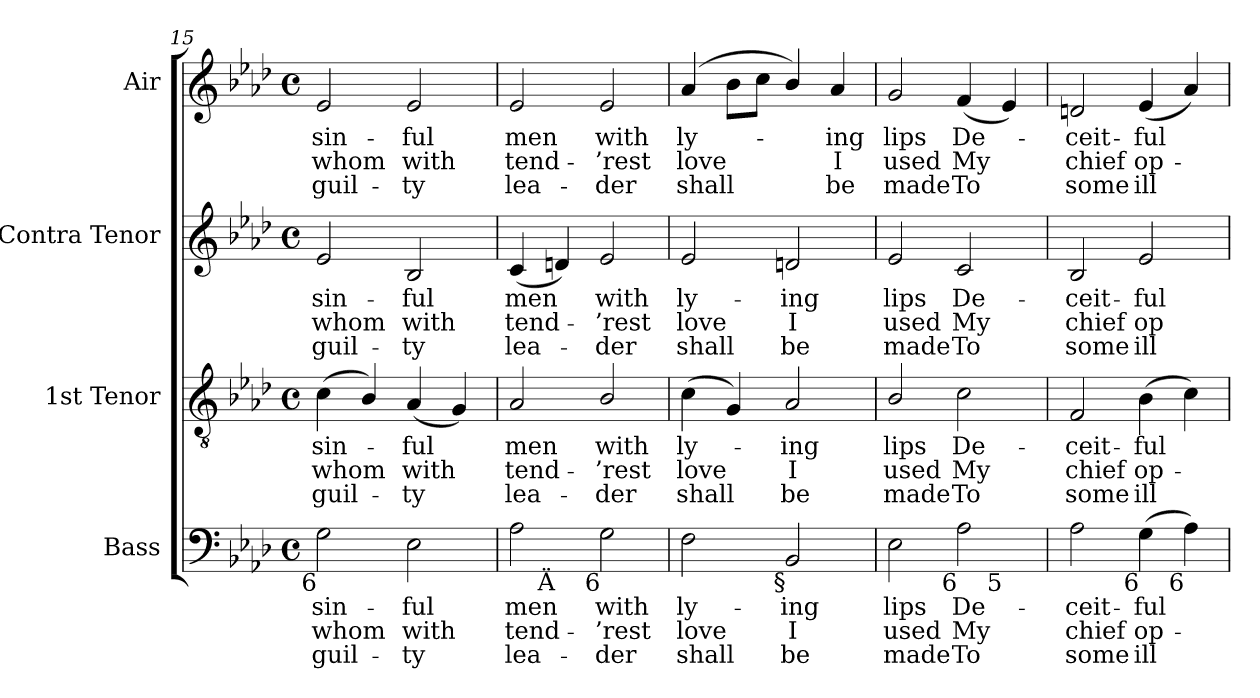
**kern	**text	**text	**text	**kern	**text	**text	**text	**kern	**text	**text	**text	**kern	**text	**text	**text
*part4	*part4	*part4	*part4	*part3	*part3	*part3	*part3	*part2	*part2	*part2	*part2	*part1	*part1	*part1	*part1
*staff4	*staff4	*staff4	*staff4	*staff3	*staff3	*staff3	*staff3	*staff2	*staff2	*staff2	*staff2	*staff1	*staff1	*staff1	*staff1
*I"Bass	*	*	*	*I"1st  Tenor	*	*	*	*I"Contra Tenor	*	*	*	*I"Air	*	*	*
*I'B.	*	*	*	*I'T 1.	*	*	*	*I'Ct.	*	*	*	*I'Air	*	*	*
!!LO:PB:g=z
*clefF4	*	*	*	*clefGv2	*	*	*	*clefG2	*	*	*	*clefG2	*	*	*
*	*	*	*	*ITrd7c12	*	*	*	*	*	*	*	*	*	*	*
*k[b-e-a-d-]	*	*	*	*k[b-e-a-d-]	*	*	*	*k[b-e-a-d-]	*	*	*	*k[b-e-a-d-]	*	*	*
*f:	*	*	*	*f:	*	*	*	*f:	*	*	*	*f:	*	*	*
*M4/4	*	*	*	*M4/4	*	*	*	*M4/4	*	*	*	*M4/4	*	*	*
*met(c)	*	*	*	*met(c)	*	*	*	*met(c)	*	*	*	*met(c)	*	*	*
=15	=15	=15	=15	=15	=15	=15	=15	=15	=15	=15	=15	=15	=15	=15	=15
!	!LO:LY:b:color=#000000	!LO:LY:b:color=#000000	!LO:LY:b:color=#000000	!	!	!	!	!	!	!	!	!	!	!	!
!	!	!	!	!	!LO:LY:b:color=#000000	!LO:LY:b:color=#000000	!LO:LY:b:color=#000000	!	!	!	!	!	!	!	!
!	!	!	!	!	!	!	!	!	!LO:LY:b:color=#000000	!LO:LY:b:color=#000000	!LO:LY:b:color=#000000	!	!	!	!
!LO:TX:b:rj:t=6	!	!	!	!	!	!	!	!	!	!	!	!	!	!	!
!	!	!	!	!	!	!	!	!	!	!	!	!	!LO:LY:b:color=#000000	!LO:LY:b:color=#000000	!LO:LY:b:color=#000000
2Gi\	sin-	whom	guil-	(4Ci\	sin-	whom	guil-	2e-i/	sin-	whom	guil-	2e-i/	sin-	whom	guil-
.	.	.	.	4BB-i/)	.	.	.	.	.	.	.	.	.	.	.
!	!LO:LY:b:color=#000000	!LO:LY:b:color=#000000	!LO:LY:b:color=#000000	!	!	!	!	!	!	!	!	!	!	!	!
!	!	!	!	!	!LO:LY:b:color=#000000	!LO:LY:b:color=#000000	!LO:LY:b:color=#000000	!	!	!	!	!	!	!	!
!	!	!	!	!	!	!	!	!	!LO:LY:b:color=#000000	!LO:LY:b:color=#000000	!LO:LY:b:color=#000000	!	!	!	!
!	!	!	!	!	!	!	!	!	!	!	!	!	!LO:LY:b:color=#000000	!LO:LY:b:color=#000000	!LO:LY:b:color=#000000
2E-i\	-ful	with	-ty	(4AA-i/	-ful	with	-ty	2B-i/	-ful	with	-ty	2e-i/	-ful	with	-ty
.	.	.	.	4GGi/)	.	.	.	.	.	.	.	.	.	.	.
=16	=16	=16	=16	=16	=16	=16	=16	=16	=16	=16	=16	=16	=16	=16	=16
!	!LO:LY:b:color=#000000	!LO:LY:b:color=#000000	!LO:LY:b:color=#000000	!	!	!	!	!	!	!	!	!	!	!	!
!	!	!	!	!	!LO:LY:b:color=#000000	!LO:LY:b:color=#000000	!LO:LY:b:color=#000000	!	!	!	!	!	!	!	!
!	!	!	!	!	!	!	!	!	!LO:LY:b:color=#000000	!LO:LY:b:color=#000000	!LO:LY:b:color=#000000	!	!	!	!
!LO:TX:b:rj:t=3	!	!	!	!	!	!	!	!	!	!	!	!	!	!	!
!	!	!	!	!	!	!	!	!	!	!	!	!	!LO:LY:b:color=#000000	!LO:LY:b:color=#000000	!LO:LY:b:color=#000000
*^	*	*	*	*	*	*	*	*	*	*	*	*	*	*	*
2A-i\	4ryy	men	tend-	lea-	2AA-i/	men	tend-	lea-	(4ci/	men	tend-	lea-	2e-i/	men	tend-	lea-
!	!LO:TX:b:rj:t=Ä	!	!	!	!	!	!	!	!	!	!	!	!	!	!	!
.	2.ryy	.	.	.	.	.	.	.	4dni/)	.	.	.	.	.	.	.
!	!	!LO:LY:b:color=#000000	!LO:LY:b:color=#000000	!LO:LY:b:color=#000000	!	!	!	!	!	!	!	!	!	!	!	!
!	!	!	!	!	!	!LO:LY:b:color=#000000	!LO:LY:b:color=#000000	!LO:LY:b:color=#000000	!	!	!	!	!	!	!	!
!	!	!	!	!	!	!	!	!	!	!LO:LY:b:color=#000000	!LO:LY:b:color=#000000	!LO:LY:b:color=#000000	!	!	!	!
!LO:TX:b:rj:t=6	!	!	!	!	!	!	!	!	!	!	!	!	!	!	!	!
!	!	!	!	!	!	!	!	!	!	!	!	!	!	!LO:LY:b:color=#000000	!LO:LY:b:color=#000000	!LO:LY:b:color=#000000
2Gi\	.	with	-’rest	-der	2BB-i/	with	-’rest	-der	2e-i/	with	-’rest	-der	2e-i/	with	-’rest	-der
*v	*v	*	*	*	*	*	*	*	*	*	*	*	*	*	*	*
=17	=17	=17	=17	=17	=17	=17	=17	=17	=17	=17	=17	=17	=17	=17	=17
*^	*	*	*	*	*	*	*	*	*	*	*	*	*	*	*
!	!	!LO:LY:b:color=#000000	!LO:LY:b:color=#000000	!LO:LY:b:color=#000000	!	!	!	!	!	!	!	!	!	!	!	!
*v	*v	*	*	*	*	*	*	*	*	*	*	*	*	*	*	*
*^	*	*	*	*	*	*	*	*	*	*	*	*	*	*	*
!	!	!	!	!	!	!LO:LY:b:color=#000000	!LO:LY:b:color=#000000	!LO:LY:b:color=#000000	!	!	!	!	!	!	!	!
*v	*v	*	*	*	*	*	*	*	*	*	*	*	*	*	*	*
*^	*	*	*	*	*	*	*	*	*	*	*	*	*	*	*
!	!	!	!	!	!	!	!	!	!	!LO:LY:b:color=#000000	!LO:LY:b:color=#000000	!LO:LY:b:color=#000000	!	!	!	!
*v	*v	*	*	*	*	*	*	*	*	*	*	*	*	*	*	*
*^	*	*	*	*	*	*	*	*	*	*	*	*	*	*	*
!LO:TX:b:rj:t=7	!	!	!	!	!	!	!	!	!	!	!	!	!	!	!	!
!	!	!	!	!	!	!	!	!	!	!	!	!	!	!LO:LY:b:color=#000000	!LO:LY:b:color=#000000	!LO:LY:b:color=#000000
*v	*v	*	*	*	*	*	*	*	*	*	*	*	*	*	*	*
2Fi\	ly-	love	shall	(4Ci\	ly-	love	shall	2e-i/	ly-	love	shall	(4a-i/	ly-	love	shall
.	.	.	.	4GGi/)	.	.	.	.	.	.	.	8b-i\L	.	.	.
.	.	.	.	.	.	.	.	.	.	.	.	8cci\J	.	.	.
!	!LO:LY:b:color=#000000	!LO:LY:b:color=#000000	!LO:LY:b:color=#000000	!	!	!	!	!	!	!	!	!	!	!	!
!	!	!	!	!	!LO:LY:b:color=#000000	!LO:LY:b:color=#000000	!LO:LY:b:color=#000000	!	!	!	!	!	!	!	!
!LO:TX:b:rj:t=§	!	!	!	!	!	!	!	!	!	!	!	!	!	!	!
!	!	!	!	!	!	!	!	!	!LO:LY:b:color=#000000	!LO:LY:b:color=#000000	!LO:LY:b:color=#000000	!	!	!	!
2BB-i/	-ing	I	be	2AA-i/	-ing	I	be	2dni/	-ing	I	be	4b-i/)	.	.	.
!	!	!	!	!	!	!	!	!	!	!	!	!	!LO:LY:b:color=#000000	!LO:LY:b:color=#000000	!LO:LY:b:color=#000000
.	.	.	.	.	.	.	.	.	.	.	.	4a-i/	-ing	I	be
=18	=18	=18	=18	=18	=18	=18	=18	=18	=18	=18	=18	=18	=18	=18	=18
!	!LO:LY:b:color=#000000	!LO:LY:b:color=#000000	!LO:LY:b:color=#000000	!	!	!	!	!	!	!	!	!	!	!	!
!	!	!	!	!	!LO:LY:b:color=#000000	!LO:LY:b:color=#000000	!LO:LY:b:color=#000000	!	!	!	!	!	!	!	!
!	!	!	!	!	!	!	!	!	!LO:LY:b:color=#000000	!LO:LY:b:color=#000000	!LO:LY:b:color=#000000	!	!	!	!
!	!	!	!	!	!	!	!	!	!	!	!	!	!LO:LY:b:color=#000000	!LO:LY:b:color=#000000	!LO:LY:b:color=#000000
*^	*	*	*	*	*	*	*	*	*	*	*	*	*	*	*
2E-i\	2.ryy	lips	used	made	2BB-i/	lips	used	made	2e-i/	lips	used	made	2gi/	lips	used	made
!	!	!LO:LY:b:color=#000000	!LO:LY:b:color=#000000	!LO:LY:b:color=#000000	!	!	!	!	!	!	!	!	!	!	!	!
!	!	!	!	!	!	!LO:LY:b:color=#000000	!LO:LY:b:color=#000000	!LO:LY:b:color=#000000	!	!	!	!	!	!	!	!
!	!	!	!	!	!	!	!	!	!	!LO:LY:b:color=#000000	!LO:LY:b:color=#000000	!LO:LY:b:color=#000000	!	!	!	!
!LO:TX:b:rj:t=6	!	!	!	!	!	!	!	!	!	!	!	!	!	!	!	!
!	!	!	!	!	!	!	!	!	!	!	!	!	!	!LO:LY:b:color=#000000	!LO:LY:b:color=#000000	!LO:LY:b:color=#000000
2A-i\	.	De-	My	To	2Ci\	De-	My	To	2ci/	De-	My	To	(4fi/	De-	My	To
!	!LO:TX:b:rj:t=5	!	!	!	!	!	!	!	!	!	!	!	!	!	!	!
.	4ryy	.	.	.	.	.	.	.	.	.	.	.	4e-i/)	.	.	.
*v	*v	*	*	*	*	*	*	*	*	*	*	*	*	*	*	*
=19	=19	=19	=19	=19	=19	=19	=19	=19	=19	=19	=19	=19	=19	=19	=19
*^	*	*	*	*	*	*	*	*	*	*	*	*	*	*	*
!	!	!LO:LY:b:color=#000000	!LO:LY:b:color=#000000	!LO:LY:b:color=#000000	!	!	!	!	!	!	!	!	!	!	!	!
*v	*v	*	*	*	*	*	*	*	*	*	*	*	*	*	*	*
*^	*	*	*	*	*	*	*	*	*	*	*	*	*	*	*
!	!	!	!	!	!	!LO:LY:b:color=#000000	!LO:LY:b:color=#000000	!LO:LY:b:color=#000000	!	!	!	!	!	!	!	!
*v	*v	*	*	*	*	*	*	*	*	*	*	*	*	*	*	*
*^	*	*	*	*	*	*	*	*	*	*	*	*	*	*	*
!	!	!	!	!	!	!	!	!	!	!LO:LY:b:color=#000000	!LO:LY:b:color=#000000	!LO:LY:b:color=#000000	!	!	!	!
*v	*v	*	*	*	*	*	*	*	*	*	*	*	*	*	*	*
*^	*	*	*	*	*	*	*	*	*	*	*	*	*	*	*
!LO:TX:b:rj:t=4	!	!	!	!	!	!	!	!	!	!	!	!	!	!	!	!
!LO:TX:t=2	!	!	!	!	!	!	!	!	!	!	!	!	!	!	!	!
!	!	!	!	!	!	!	!	!	!	!	!	!	!	!LO:LY:b:color=#000000	!LO:LY:b:color=#000000	!LO:LY:b:color=#000000
*v	*v	*	*	*	*	*	*	*	*	*	*	*	*	*	*	*
2A-i\	-ceit-	chief	some	2FFi/	-ceit-	chief	some	2B-i/	-ceit-	chief	some	2dni/	-ceit-	chief	some
!	!LO:LY:b:color=#000000	!LO:LY:b:color=#000000	!LO:LY:b:color=#000000	!	!	!	!	!	!	!	!	!	!	!	!
!	!	!	!	!	!LO:LY:b:color=#000000	!LO:LY:b:color=#000000	!LO:LY:b:color=#000000	!	!	!	!	!	!	!	!
!	!	!	!	!	!	!	!	!	!LO:LY:b:color=#000000	!LO:LY:b:color=#000000	!LO:LY:b:color=#000000	!	!	!	!
!LO:TX:b:rj:t=6	!	!	!	!	!	!	!	!	!	!	!	!	!	!	!
!	!	!	!	!	!	!	!	!	!	!	!	!	!LO:LY:b:color=#000000	!LO:LY:b:color=#000000	!LO:LY:b:color=#000000
(4Gi\	-ful	op-	ill	(4BB-i\	-ful	op-	ill	2e-i/	-ful	op-	ill	(4e-i/	-ful	op-	ill
!LO:TX:b:rj:t=6	!	!	!	!	!	!	!	!	!	!	!	!	!	!	!
4A-i\)	.	.	.	4Ci\)	.	.	.	.	.	.	.	4a-i/)	.	.	.
=	=	=	=	=	=	=	=	=	=	=	=	=	=	=	=
*-	*-	*-	*-	*-	*-	*-	*-	*-	*-	*-	*-	*-	*-	*-	*-
